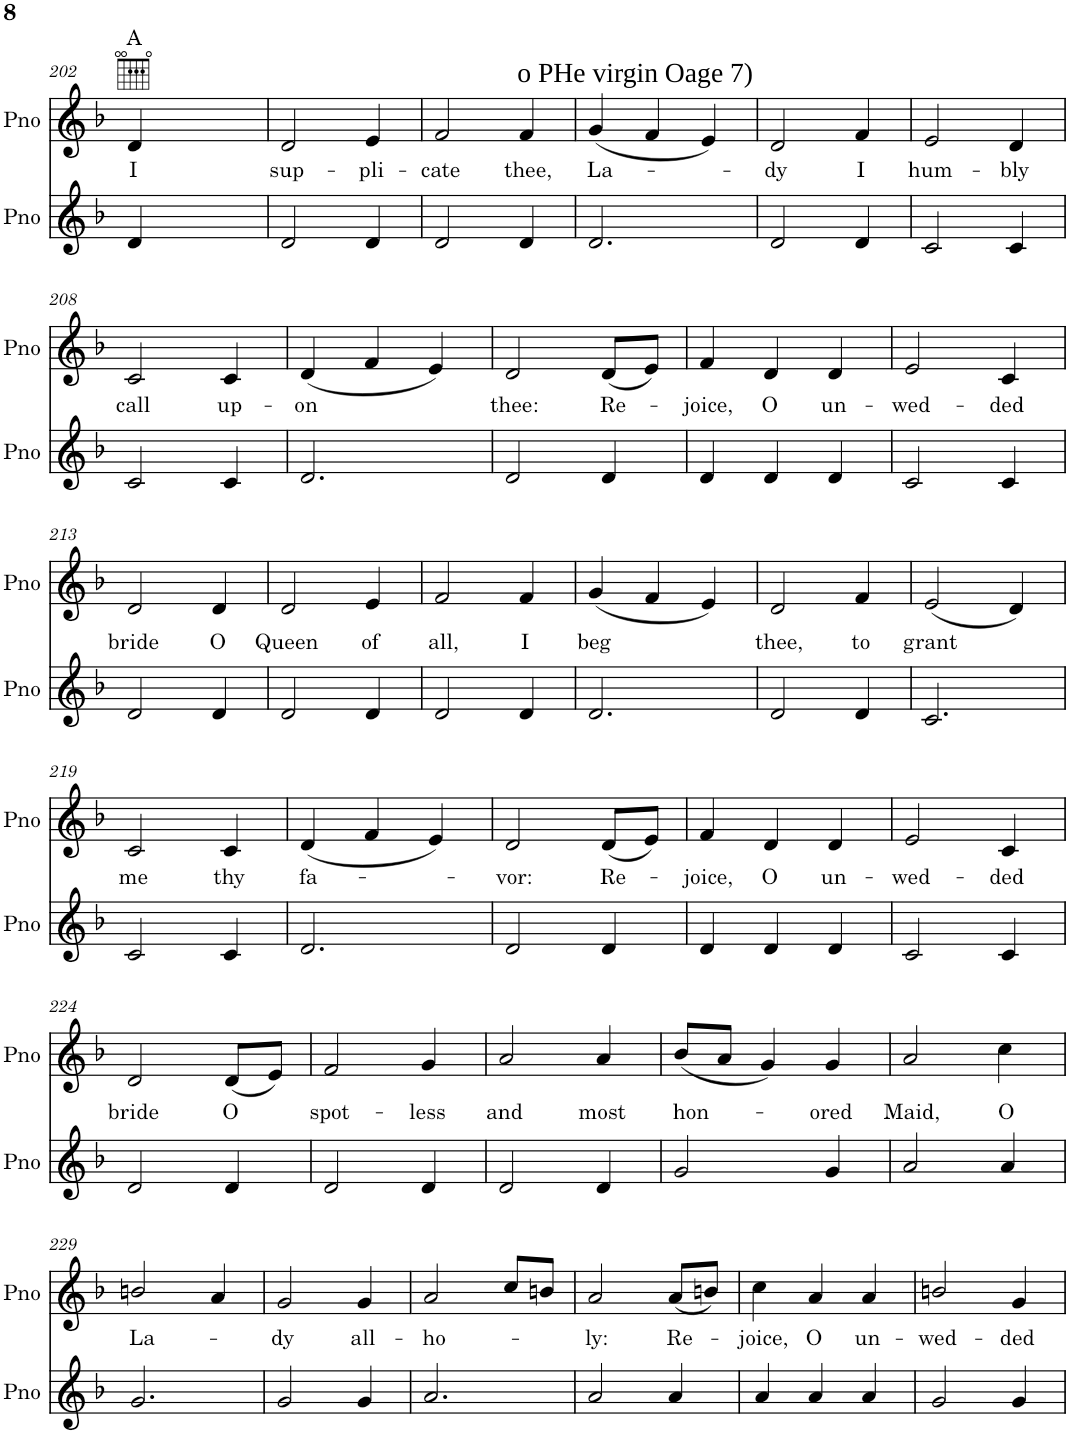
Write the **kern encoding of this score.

**kern	**kern	**text	**harte
*part2	*part1	*part1	*part1
*staff2	*staff1	*staff1	*
*I"Piano	*I"Piano	*	*
*I'Pno	*I'Pno	*	*
!!LO:PB:g=z
*clefG2	*clefG2	*	*
*k[b-]	*k[b-]	*	*
*M3/4	*M3/4	*	*
=202	=202	=202	=202
!	!	!LO:LY:b	!
4d/	4d/	I	A:maj
2ryy	2ryy	.	.
=203	=203	=203	=203
!	!	!LO:LY:b	!
2d/	2d/	sup-	.
!	!	!LO:LY:b	!
4d/	4e/	-pli-	.
=204	=204	=204	=204
!	!	!LO:LY:b	!
2d/	2f/	-cate	.
!	!LO:TX:a:t=o PHe virgin Oage 7)	!	!
!	!	!LO:LY:b	!
4d/	4f/	thee,	.
=205	=205	=205	=205
!	!	!LO:LY:b	!
2.d/	(4g/	La-	.
.	4f/	.	.
.	4e/)	.	.
=206	=206	=206	=206
!	!	!LO:LY:b	!
2d/	2d/	-dy	.
!	!	!LO:LY:b	!
4d/	4f/	I	.
=207	=207	=207	=207
!	!	!LO:LY:b	!
2c/	2e/	hum-	.
!	!	!LO:LY:b	!
4c/	4d/	-bly	.
!!LO:LB:g=z
=208	=208	=208	=208
!	!	!LO:LY:b	!
2c/	2c/	call	.
!	!	!LO:LY:b	!
4c/	4c/	up-	.
=209	=209	=209	=209
!	!	!LO:LY:b	!
2.d/	(4d/	-on	.
.	4f/	.	.
.	4e/)	.	.
=210	=210	=210	=210
!	!	!LO:LY:b	!
2d/	2d/	thee:	.
!	!	!LO:LY:b	!
4d/	(8d/L	Re-	.
.	8e/J)	.	.
=211	=211	=211	=211
!	!	!LO:LY:b	!
4d/	4f/	-joice,	.
!	!	!LO:LY:b	!
4d/	4d/	O	.
!	!	!LO:LY:b	!
4d/	4d/	un-	.
=212	=212	=212	=212
!	!	!LO:LY:b	!
2c/	2e/	-wed-	.
!	!	!LO:LY:b	!
4c/	4c/	-ded	.
!!LO:LB:g=z
=213	=213	=213	=213
!	!	!LO:LY:b	!
2d/	2d/	bride	.
!	!	!LO:LY:b	!
4d/	4d/	O	.
=214	=214	=214	=214
!	!	!LO:LY:b	!
2d/	2d/	Queen	.
!	!	!LO:LY:b	!
4d/	4e/	of	.
=215	=215	=215	=215
!	!	!LO:LY:b	!
2d/	2f/	all,	.
!	!	!LO:LY:b	!
4d/	4f/	I	.
=216	=216	=216	=216
!	!	!LO:LY:b	!
2.d/	(4g/	beg	.
.	4f/	.	.
.	4e/)	.	.
=217	=217	=217	=217
!	!	!LO:LY:b	!
2d/	2d/	thee,	.
!	!	!LO:LY:b	!
4d/	4f/	to	.
=218	=218	=218	=218
!	!	!LO:LY:b	!
2.c/	(2e/	grant	.
.	4d/)	.	.
!!LO:LB:g=z
=219	=219	=219	=219
!	!	!LO:LY:b	!
2c/	2c/	me	.
!	!	!LO:LY:b	!
4c/	4c/	thy	.
=220	=220	=220	=220
!	!	!LO:LY:b	!
2.d/	(4d/	fa-	.
.	4f/	.	.
.	4e/)	.	.
=221	=221	=221	=221
!	!	!LO:LY:b	!
2d/	2d/	-vor:	.
!	!	!LO:LY:b	!
4d/	(8d/L	Re-	.
.	8e/J)	.	.
=222	=222	=222	=222
!	!	!LO:LY:b	!
4d/	4f/	-joice,	.
!	!	!LO:LY:b	!
4d/	4d/	O	.
!	!	!LO:LY:b	!
4d/	4d/	un-	.
=223	=223	=223	=223
!	!	!LO:LY:b	!
2c/	2e/	-wed-	.
!	!	!LO:LY:b	!
4c/	4c/	-ded	.
!!LO:LB:g=z
=224	=224	=224	=224
!	!	!LO:LY:b	!
2d/	2d/	bride	.
!	!	!LO:LY:b	!
4d/	(8d/L	O	.
.	8e/J)	.	.
=225	=225	=225	=225
!	!	!LO:LY:b	!
2d/	2f/	spot-	.
!	!	!LO:LY:b	!
4d/	4g/	-less	.
=226	=226	=226	=226
!	!	!LO:LY:b	!
2d/	2a/	and	.
!	!	!LO:LY:b	!
4d/	4a/	most	.
=227	=227	=227	=227
!	!	!LO:LY:b	!
2g/	(8b-/L	hon-	.
.	8a/J	.	.
.	4g/)	.	.
!	!	!LO:LY:b	!
4g/	4g/	-ored	.
=228	=228	=228	=228
!	!	!LO:LY:b	!
2a/	2a/	Maid,	.
!	!	!LO:LY:b	!
4a/	4cc\	O	.
!!LO:LB:g=z
=229	=229	=229	=229
!	!	!LO:LY:b	!
2.g/	2bn/	La-	.
.	4a/	.	.
=230	=230	=230	=230
!	!	!LO:LY:b	!
2g/	2g/	-dy	.
!	!	!LO:LY:b	!
4g/	4g/	all-	.
=231	=231	=231	=231
!	!	!LO:LY:b	!
2.a/	2a/	-ho-	.
.	8cc/L	.	.
.	8bn/J	.	.
=232	=232	=232	=232
!	!	!LO:LY:b	!
2a/	2a/	-ly:	.
!	!	!LO:LY:b	!
4a/	(8a/L	Re-	.
.	8bn/J)	.	.
=233	=233	=233	=233
!	!	!LO:LY:b	!
4a/	4cc\	-joice,	.
!	!	!LO:LY:b	!
4a/	4a/	O	.
!	!	!LO:LY:b	!
4a/	4a/	un-	.
=234	=234	=234	=234
!	!	!LO:LY:b	!
2g/	2bn/	-wed-	.
!	!	!LO:LY:b	!
4g/	4g/	-ded	.
=	=	=	=
*-	*-	*-	*-
